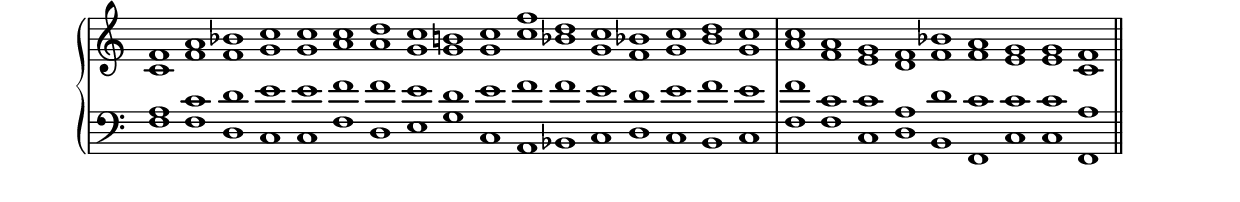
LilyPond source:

\version "2.18.2"
\include "lilypond-book-preamble.ly"
\score{

  <<
    
    \new PianoStaff       
      <<
      \new Staff <<
        \cadenzaOn
      \clef treble
      \new Voice {
        \omit Staff.TimeSignature
        \voiceOne
        \relative g'{
        f1 a bes c c c
        d c b c
        f d c bes! c d c \bar "|"
        c a g f bes! a g g f s \bar "||"
        }
      }
      \relative c'{
      \new Voice {
        \voiceTwo
        c f f g g a
        a g  g g
        c bes g f g bes g
        a f e d f f e e c
      }
      }
      >>
      \new Staff <<
        \clef bass
      \new Voice {
        \omit Staff.TimeSignature
        \voiceOne
        \relative g {
          a c d e e f
          f e d e
          f f e d e f e
          f c c a d c
          c c a s
          
          }
      }
      \new Voice {
        \voiceTwo
        \relative g {
          f f d c c f d e g c,
          a bes c d c bes c
          f f c d bes f c' c f,
          }
      }
      >>
    >>


  >>
  \layout {
    \context {
      \Score
      \remove "Time_signature_engraver"
      \remove "Bar_number_engraver"
    }
  }
}
